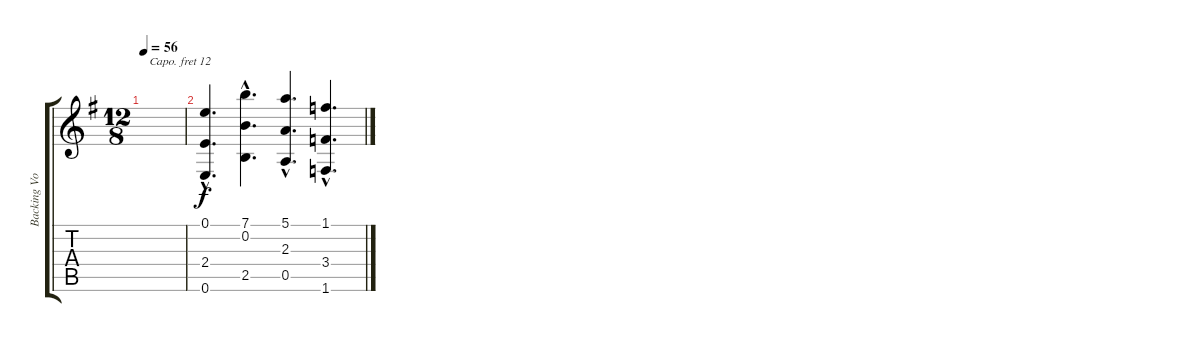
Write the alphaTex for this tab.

\track ("Backing Vocals" "Backing Vo") {instrument clarinet}
\staff {score tabs}
\capo 12
\tuning (E4 B3 G3 D3 A2 E2) {hide}
\ts (12 8)
\tempo 56
\clef g2
\ks eminor
|
(0.1{hac} 2.4{hac} 0.6{hac}).4{d} (7.1{hac} 0.2{hac} 2.5{hac}).4{d} (5.1{hac} 2.3{hac} 0.5{hac}).4{d} (1.1{hac} 3.4{hac} 1.6{hac}).4{d}
